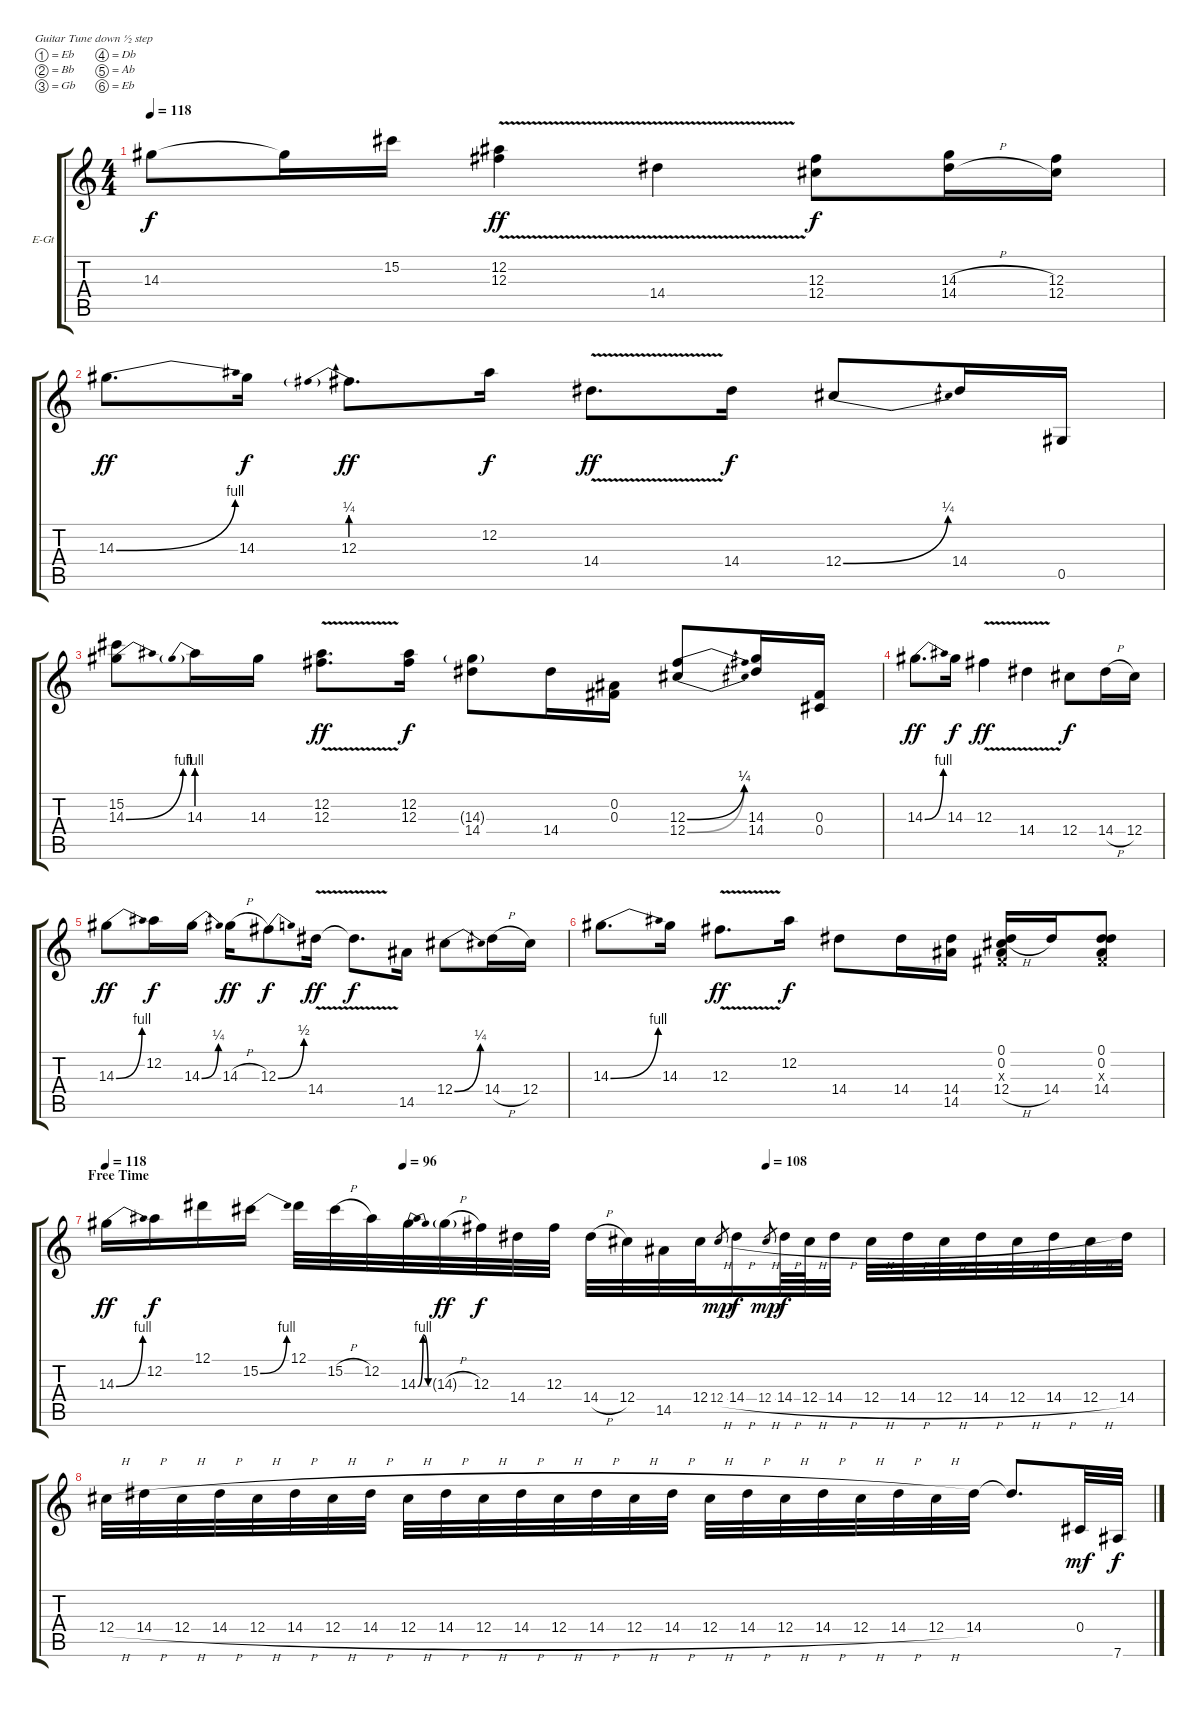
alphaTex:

\bracketExtendMode groupsimilarinstruments
\firstSystemTrackNameOrientation horizontal
\otherSystemsTrackNameOrientation horizontal
\track ("Guitar (Jimi Hendrix)" "E-Gt") {instrument overdrivenguitar}
\staff {score tabs}
\tuning (Eb4 Bb3 Gb3 Db3 Ab2 Eb2)
\ts (4 4)
\tempo 118
\clef g2
\ks c
14.3.8{dy f} 14.3{t}.16 15.2.16 (12.2{v} 12.3{v}).4{dy ff} 14.4{v}.4 (12.3 12.4).8{dy f} (14.3{h} 14.4{h}).16 (12.3 12.4).16 |
14.3{be (bend 0 0 60 4)}.8{d dy ff} 14.3.16{dy f} 12.3{be (prebend 0 1 60 1)}.8{d dy ff} 12.2.16{dy f} 14.4{v}.8{d dy ff} 14.4.16{dy f} 12.4{be (bend 0 0 60 1)}.8 14.4.16 0.5.16 |
(15.2 14.3{be (bend 0 0 60 4)}).8 14.3{be (prebend 0 4 60 4)}.16 14.3.16 (12.2{v} 12.3{v}).8{d dy ff} (12.2 12.3).16{dy f} (14.3{g} 14.4).8 14.4.16 (0.2 0.3).16 (12.3{be (bend 0 0 60 1)} 12.4{be (bend 0 0 60 1)}).8 (14.3 14.4).16 (0.3 0.4).16 |
14.3{be (bend 0 0 60 4)}.8{d dy ff} 14.3.16{dy f} 12.3{v}.4{dy ff} 14.4{v}.4 12.4.8{dy f} 14.4{h}.16 12.4.16 |
14.3{be (bend 0 0 60 4)}.8{dy ff} 12.2.16{dy f} 14.3{be (bend 0 0 60 1)}.16 14.3{h}.16{dy ff} 12.3{be (bend 0 0 60 2)}.8{dy f} 14.4{v}.16{dy ff} 14.4{v t}.8{d dy f} 14.5.16 12.4{be (bend 0 0 60 1)}.8 14.4{h}.16 12.4.16 |
14.3{be (bend 0 0 60 4)}.8{d} 14.3.16 12.3{v}.8{d dy ff} 12.2.16{dy f} 14.4.8 14.4.16 (14.4 14.5).16 (0.1 0.2 0.3{x} 12.4{h}).16 14.4.16 (0.1 0.2 0.3{x} 14.4).8 |
\section ("" "Free Time")
\tempo 118
\tempo (96 0.28125)
\tempo (108 0.625)
14.3{be (bend 0 0 60 4)}.16{dy ff} 12.2.16{dy f} 12.1.16 15.2{be (bend 0 0 60 4)}.16 12.1.32 15.2{h}.32 12.2.32 14.3{be (bendrelease 0 0 30 4 30 4 60 0)}.32 14.3{h g}.32{dy ff} 12.3.32{dy f} 14.4.32 12.3.32 14.4{h}.32 12.4.32 14.5.32 12.4.32 12.4{h}.8{gr dy mp} 14.4{h}.16{dy f} 12.4{h}.8{gr dy mp} 14.4{h}.64{dy f} 12.4{h}.64 14.4{h}.32 12.4{h}.32 14.4{h}.32 12.4{h}.32 14.4{h}.32 12.4{h}.32 14.4{h}.32 12.4{h}.32 14.4.32 |
12.4{h}.32 14.4{h}.32 12.4{h}.32 14.4{h}.32 12.4{h}.32 14.4{h}.32 12.4{h}.32 14.4{h}.32 12.4{h}.32 14.4{h}.32 12.4{h}.32 14.4{h}.32 12.4{h}.32 14.4{h}.32 12.4{h}.32 14.4{h}.32 12.4{h}.32 14.4{h}.32 12.4{h}.32 14.4{h}.32 12.4{h}.32 14.4{h}.32 12.4{h}.32 14.4.32 14.4{t}.8{d} 0.4.32{dy mf} 7.6.32{dy f}
